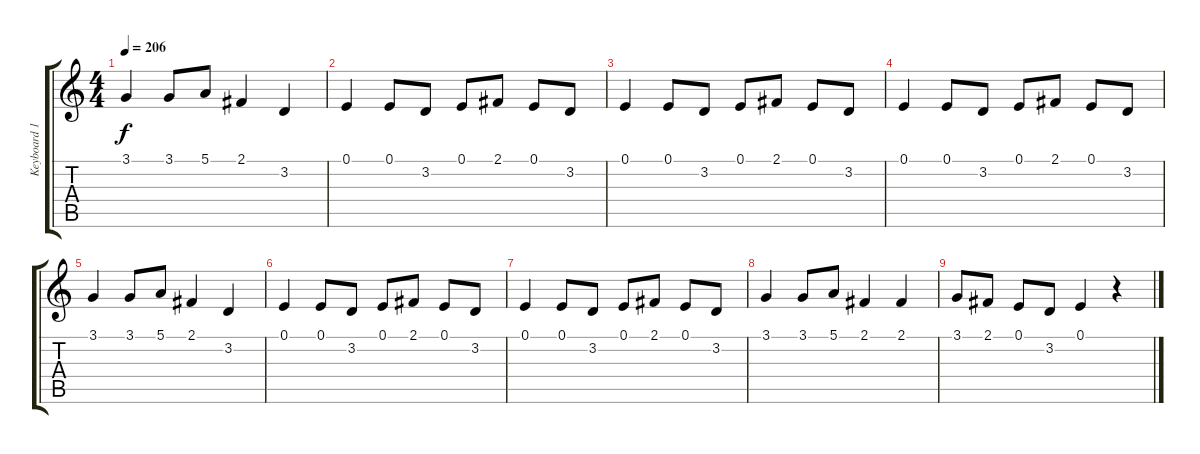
\track ("Keyboard 1" "Keyboard 1") {instrument stringensemble1}
\staff {score tabs}
\tuning (E4 B3 G3 D3 A2 E2) {hide}
\ts (4 4)
\tempo 206
\clef g2
\ks c
3.1.4{dy f} 3.1.8 5.1.8 2.1.4 3.2.4 |
0.1.4{volume 16 instrument tangoaccordion} 0.1.8 3.2.8 0.1.8 2.1.8 0.1.8 3.2.8 |
0.1.4 0.1.8 3.2.8 0.1.8 2.1.8 0.1.8 3.2.8 |
0.1.4 0.1.8 3.2.8 0.1.8 2.1.8 0.1.8 3.2.8 |
3.1.4 3.1.8 5.1.8 2.1.4 3.2.4 |
0.1.4{volume 16 instrument tangoaccordion} 0.1.8 3.2.8 0.1.8 2.1.8 0.1.8 3.2.8 |
0.1.4 0.1.8 3.2.8 0.1.8 2.1.8 0.1.8 3.2.8 |
3.1.4 3.1.8 5.1.8 2.1.4 2.1.4 |
3.1.8 2.1.8 0.1.8 3.2.8 0.1.4 r.4
